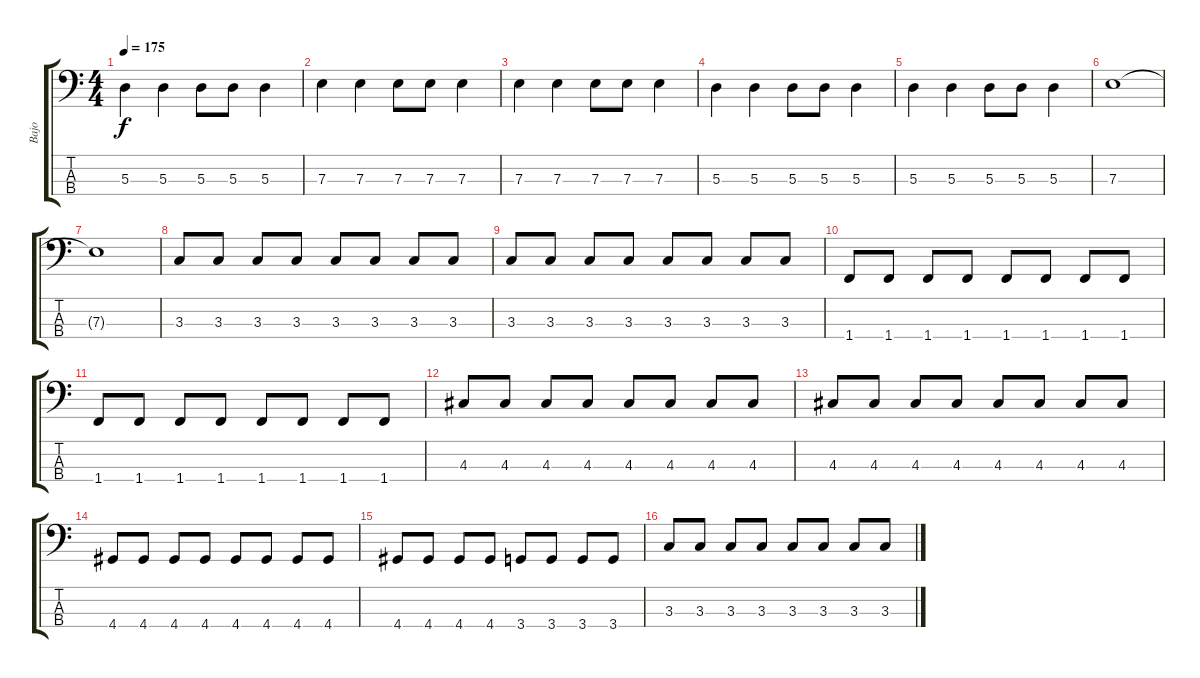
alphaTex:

\track ("Bajo" "Bajo") {instrument electricbassfinger}
\staff {score tabs}
\tuning (G2 D2 A1 E1) {hide}
\ts (4 4)
\tempo 175
\clef f4
\ks c
5.3.4{dy f} 5.3.4 5.3.8 5.3.8 5.3.4 |
7.3.4 7.3.4 7.3.8 7.3.8 7.3.4 |
7.3.4 7.3.4 7.3.8 7.3.8 7.3.4 |
5.3.4 5.3.4 5.3.8 5.3.8 5.3.4 |
5.3.4 5.3.4 5.3.8 5.3.8 5.3.4 |
7.3.1 |
7.3{t}.1 |
3.3.8 3.3.8 3.3.8 3.3.8 3.3.8 3.3.8 3.3.8 3.3.8 |
3.3.8 3.3.8 3.3.8 3.3.8 3.3.8 3.3.8 3.3.8 3.3.8 |
1.4.8 1.4.8 1.4.8 1.4.8 1.4.8 1.4.8 1.4.8 1.4.8 |
1.4.8 1.4.8 1.4.8 1.4.8 1.4.8 1.4.8 1.4.8 1.4.8 |
4.3.8 4.3.8 4.3.8 4.3.8 4.3.8 4.3.8 4.3.8 4.3.8 |
4.3.8 4.3.8 4.3.8 4.3.8 4.3.8 4.3.8 4.3.8 4.3.8 |
4.4.8 4.4.8 4.4.8 4.4.8 4.4.8 4.4.8 4.4.8 4.4.8 |
4.4.8 4.4.8 4.4.8 4.4.8 3.4.8 3.4.8 3.4.8 3.4.8 |
3.3.8 3.3.8 3.3.8 3.3.8 3.3.8 3.3.8 3.3.8 3.3.8
